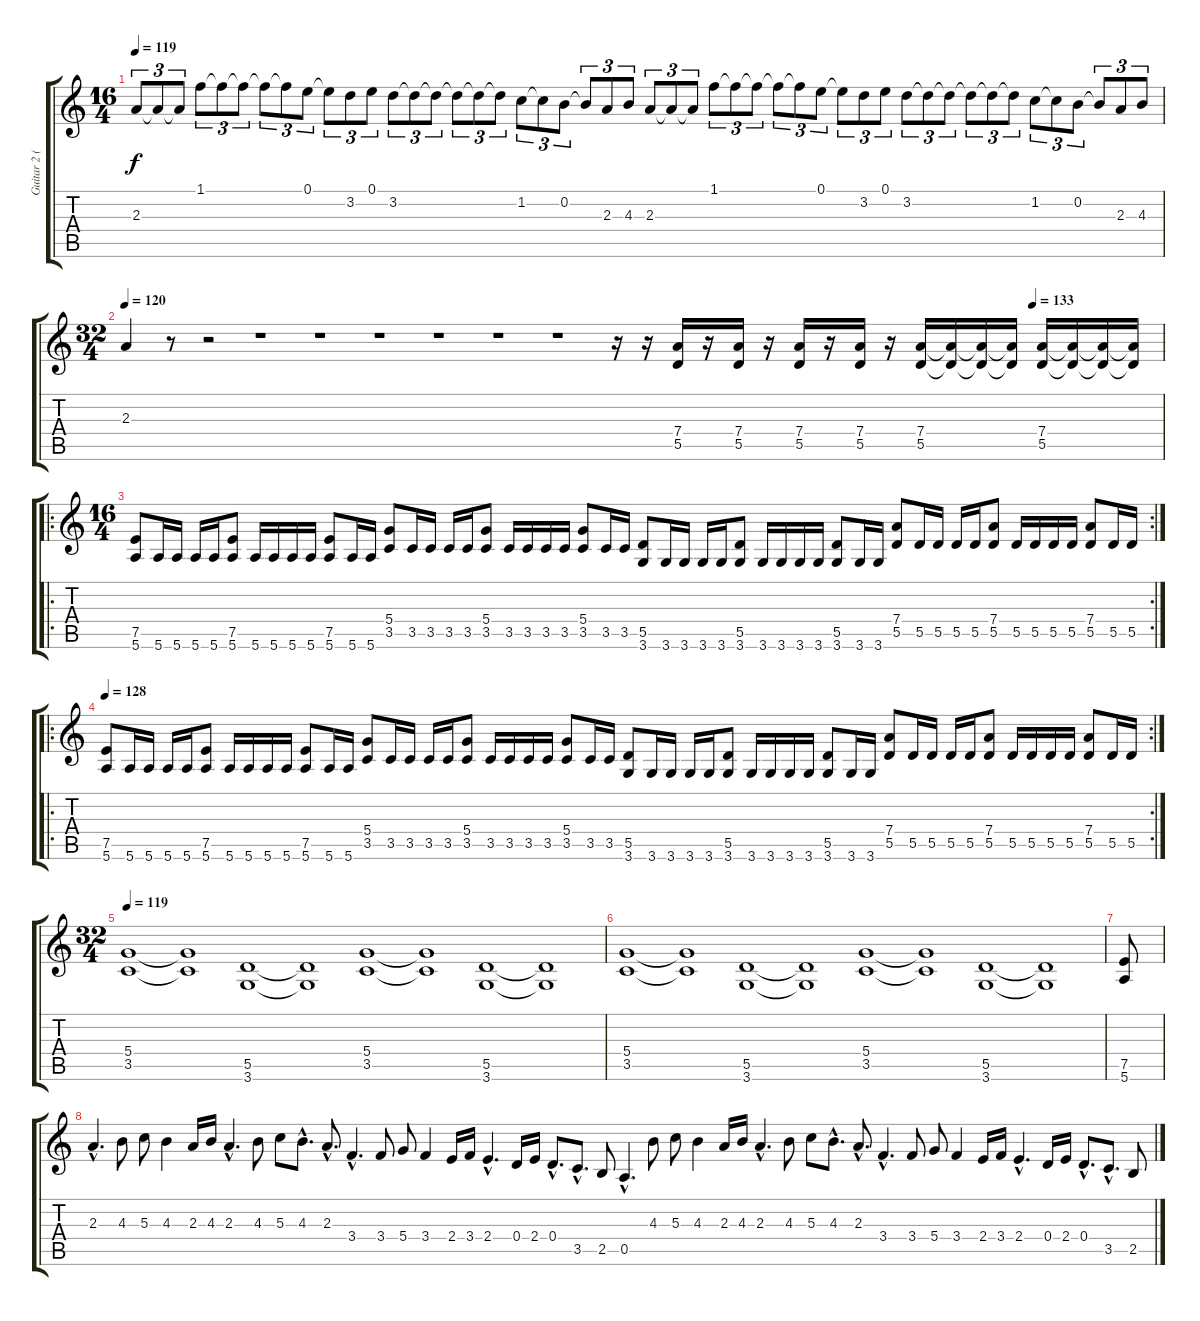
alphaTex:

\track ("Guitar 2 (Rhythm, Lead)" "Guitar 2 (") {instrument distortionguitar}
\staff {score tabs}
\tuning (E4 B3 G3 D3 A2 E2) {hide}
\ts (16 4)
\tempo 119
\clef g2
\ks c
2.3.8{tu (3 2) dy f} 2.3{t}.8{tu (3 2)} 2.3{t}.8{tu (3 2)} 1.1.8{tu (3 2)} 1.1{t}.8{tu (3 2)} 1.1{t}.8{tu (3 2)} 1.1{t}.8{tu (3 2)} 1.1{t}.8{tu (3 2)} 0.1.8{tu (3 2)} 0.1{t}.8{tu (3 2)} 3.2.8{tu (3 2)} 0.1.8{tu (3 2)} 3.2.8{tu (3 2)} 3.2{t}.8{tu (3 2)} 3.2{t}.8{tu (3 2)} 3.2{t}.8{tu (3 2)} 3.2{t}.8{tu (3 2)} 3.2{t}.8{tu (3 2)} 1.2.8{tu (3 2)} 1.2{t}.8{tu (3 2)} 0.2.8{tu (3 2)} 0.2{t}.8{tu (3 2)} 2.3.8{tu (3 2)} 4.3.8{tu (3 2)} 2.3.8{tu (3 2)} 2.3{t}.8{tu (3 2)} 2.3{t}.8{tu (3 2)} 1.1.8{tu (3 2)} 1.1{t}.8{tu (3 2)} 1.1{t}.8{tu (3 2)} 1.1{t}.8{tu (3 2)} 1.1{t}.8{tu (3 2)} 0.1.8{tu (3 2)} 0.1{t}.8{tu (3 2)} 3.2.8{tu (3 2)} 0.1.8{tu (3 2)} 3.2.8{tu (3 2)} 3.2{t}.8{tu (3 2)} 3.2{t}.8{tu (3 2)} 3.2{t}.8{tu (3 2)} 3.2{t}.8{tu (3 2)} 3.2{t}.8{tu (3 2)} 1.2.8{tu (3 2)} 1.2{t}.8{tu (3 2)} 0.2.8{tu (3 2)} 0.2{t}.8{tu (3 2)} 2.3.8{tu (3 2)} 4.3.8{tu (3 2)} |
\ts (32 4)
\tempo 120
\tempo (133 0.875)
2.3.4 r.8 r.2 r.1 r.1 r.1 r.1 r.1 r.1 r.16 r.16 (7.4 5.5).16 r.16 (7.4 5.5).16 r.16 (7.4 5.5).16 r.16 (7.4 5.5).16 r.16 (7.4 5.5).16 (7.4{t} 5.5{t}).16 (7.4{t} 5.5{t}).16 (7.4{t} 5.5{t}).16 (7.4 5.5).16 (7.4{t} 5.5{t}).16 (7.4{t} 5.5{t}).16 (7.4{t} 5.5{t}).16 |
\ro
\rc 2
\ts (16 4)
(7.5 5.6).8 5.6.16 5.6.16 5.6.16 5.6.16 (7.5 5.6).8 5.6.16 5.6.16 5.6.16 5.6.16 (7.5 5.6).8 5.6.16 5.6.16 (5.4 3.5).8 3.5.16 3.5.16 3.5.16 3.5.16 (5.4 3.5).8 3.5.16 3.5.16 3.5.16 3.5.16 (5.4 3.5).8 3.5.16 3.5.16 (5.5 3.6).8 3.6.16 3.6.16 3.6.16 3.6.16 (5.5 3.6).8 3.6.16 3.6.16 3.6.16 3.6.16 (5.5 3.6).8 3.6.16 3.6.16 (7.4 5.5).8 5.5.16 5.5.16 5.5.16 5.5.16 (7.4 5.5).8 5.5.16 5.5.16 5.5.16 5.5.16 (7.4 5.5).8 5.5.16 5.5.16 |
\ro
\rc 2
\tempo 128
(7.5 5.6).8 5.6.16 5.6.16 5.6.16 5.6.16 (7.5 5.6).8 5.6.16 5.6.16 5.6.16 5.6.16 (7.5 5.6).8 5.6.16 5.6.16 (5.4 3.5).8 3.5.16 3.5.16 3.5.16 3.5.16 (5.4 3.5).8 3.5.16 3.5.16 3.5.16 3.5.16 (5.4 3.5).8 3.5.16 3.5.16 (5.5 3.6).8 3.6.16 3.6.16 3.6.16 3.6.16 (5.5 3.6).8 3.6.16 3.6.16 3.6.16 3.6.16 (5.5 3.6).8 3.6.16 3.6.16 (7.4 5.5).8 5.5.16 5.5.16 5.5.16 5.5.16 (7.4 5.5).8 5.5.16 5.5.16 5.5.16 5.5.16 (7.4 5.5).8 5.5.16 5.5.16 |
\ts (32 4)
\tempo 119
(5.4 3.5).1 (5.4{t} 3.5{t}).1 (5.5 3.6).1 (5.5{t} 3.6{t}).1 (5.4 3.5).1 (5.4{t} 3.5{t}).1 (5.5 3.6).1 (5.5{t} 3.6{t}).1 |
(5.4 3.5).1{volume 12} (5.4{t} 3.5{t}).1 (5.5 3.6).1 (5.5{t} 3.6{t}).1 (5.4 3.5).1 (5.4{t} 3.5{t}).1 (5.5 3.6).1 (5.5{t} 3.6{t}).1 |
(7.5 5.6).8 |
2.3{hac}.4{d volume 13} 4.3.8 5.3.8 4.3.4 2.3.16 4.3.16 2.3{hac}.4{d} 4.3.8 5.3.8 4.3{hac}.8{d} 2.3{hac}.8{d} 3.4{hac}.4{d} 3.4.8 5.4.8 3.4.4 2.4.16 3.4.16 2.4{hac}.4{d} 0.4.16 2.4.16 0.4{hac}.8{d} 3.5{hac}.8{d} 2.5.8 0.5{hac}.4{d} 4.3.8 5.3.8 4.3.4 2.3.16 4.3.16 2.3{hac}.4{d} 4.3.8 5.3.8 4.3{hac}.8{d} 2.3{hac}.8{d} 3.4{hac}.4{d} 3.4.8 5.4.8 3.4.4 2.4.16 3.4.16 2.4{hac}.4{d} 0.4.16 2.4.16 0.4{hac}.8{d} 3.5{hac}.8{d} 2.5.8
